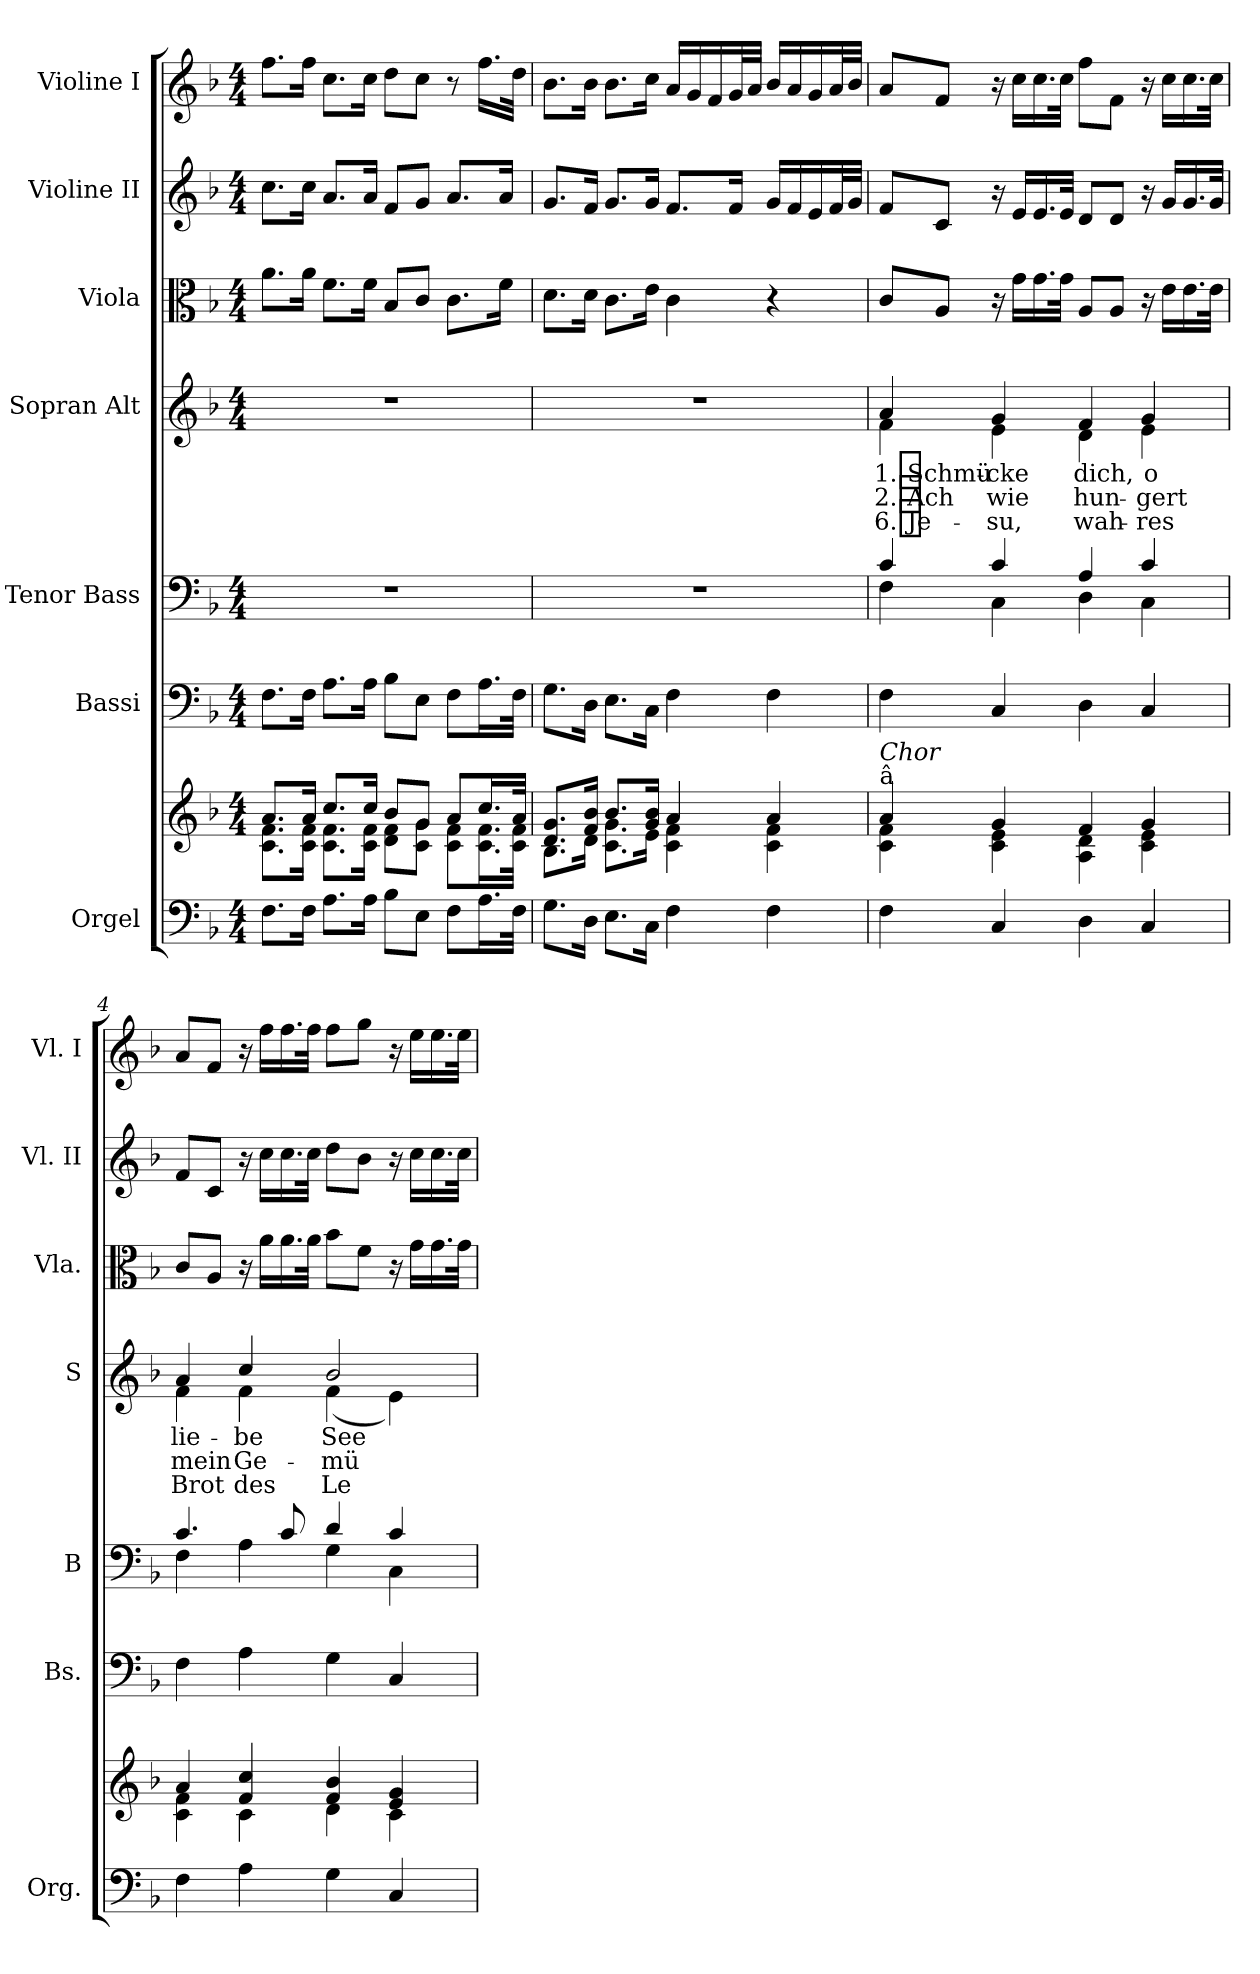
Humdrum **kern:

**kern	**kern	**kern	**kern	**kern	**text	**text	**text	**kern	**kern	**kern
*part7	*part7	*part6	*part5	*part4	*part4	*part4	*part4	*part3	*part2	*part1
*staff8	*staff7	*staff6	*staff5	*staff4	*staff4	*staff4	*staff4	*staff3	*staff2	*staff1
*I"Orgel	*	*I"Bassi	*I"Tenor Bass	*I"Sopran Alt	*	*	*	*I"Viola	*I"Violine II	*I"Violine I
*I'Org.	*	*I'Bs.	*I'B	*I'S	*	*	*	*I'Vla.	*I'Vl. II	*I'Vl. I
*clefF4	*clefG2	*clefF4	*clefF4	*clefG2	*	*	*	*clefC3	*clefG2	*clefG2
*k[b-]	*k[b-]	*k[b-]	*k[b-]	*k[b-]	*	*	*	*k[b-]	*k[b-]	*k[b-]
*F:	*F:	*F:	*F:	*F:	*	*	*	*F:	*F:	*F:
*M4/4	*M4/4	*M4/4	*M4/4	*M4/4	*	*	*	*M4/4	*M4/4	*M4/4
=1	=1	=1	=1	=1	=1	=1	=1	=1	=1	=1
*	*^	*	*	*	*	*	*	*	*	*
8.F\L	8.a/L	8.c\ 8.f\L	8.F\L	1r	1r	.	.	.	8.a\L	8.cc\L	8.ff\L
16F\Jk	16a/Jk	16c\ 16f\Jk	16F\Jk	.	.	.	.	.	16a\Jk	16cc\Jk	16ff\Jk
8.A\L	8.cc/L	8.c\ 8.f\L	8.A\L	.	.	.	.	.	8.f\L	8.a/L	8.cc\L
16A\Jk	16cc/Jk	16c\ 16f\Jk	16A\Jk	.	.	.	.	.	16f\Jk	16a/Jk	16cc\Jk
8B-\L	8b-/L	8d\ 8f\L	8B-\L	.	.	.	.	.	8B-/L	8f/L	8dd\L
8E\J	8g/J	8c\ 8g\J	8E\J	.	.	.	.	.	8c/J	8g/J	8cc\J
8F\L	8a/L	8c\ 8f\L	8F\L	.	.	.	.	.	8.c\L	8.a/L	8r
16.A\L	16.cc/L	16.c\ 16.f\L	16.A\L	.	.	.	.	.	.	.	16.ff\LL
.	.	.	.	.	.	.	.	.	16f\Jk	16a/Jk	.
32F\JJk	32a/JJk	32c\ 32f\JJk	32F\JJk	.	.	.	.	.	.	.	32dd\JJk
=2	=2	=2	=2	=2	=2	=2	=2	=2	=2	=2	=2
8.G\L	8.d/ 8.g/L	8.B-\L	8.G\L	1r	1r	.	.	.	8.d\L	8.g/L	8.b-\L
16D\Jk	16f/ 16b-/Jk	16d\Jk	16D\Jk	.	.	.	.	.	16d\Jk	16f/Jk	16b-\Jk
8.E\L	8.b-/L	8.c\ 8.g\L	8.E\L	.	.	.	.	.	8.c\L	8.g/L	8.b-\L
16C\Jk	16g/ 16b-/Jk	16e\Jk	16C\Jk	.	.	.	.	.	16e\Jk	16g/Jk	16cc\Jk
4F\	4a/	4c\ 4f\	4F\	.	.	.	.	.	4c\	8.f/L	16a/LL
.	.	.	.	.	.	.	.	.	.	.	16g/
.	.	.	.	.	.	.	.	.	.	.	16f/
.	.	.	.	.	.	.	.	.	.	16f/Jk	32g/L
.	.	.	.	.	.	.	.	.	.	.	32a/JJJ
4F\	4a/	4c\ 4f\	4F\	.	.	.	.	.	4r	16g/LL	16b-/LL
.	.	.	.	.	.	.	.	.	.	16f/	16a/
.	.	.	.	.	.	.	.	.	.	16e/	16g/
.	.	.	.	.	.	.	.	.	.	32f/L	32a/L
.	.	.	.	.	.	.	.	.	.	32g/JJJ	32b-/JJJ
=3	=3	=3	=3	=3	=3	=3	=3	=3	=3	=3	=3
*	*	*	*	*^	*	*	*	*	*	*	*
!	!LO:TX:a:t=â	!	!	!	!	!	!	!	!	!	!	!
!	!LO:TX:a:i:t=Chor	!	!	!	!	!	!	!	!	!	!	!
!	!	!	!	!	!	!	!LO:LY:b	!LO:LY:b	!LO:LY:b	!	!	!
*	*	*	*	*	*	*^	*	*	*	*	*	*
4F\	4a/	4c\ 4f\	4F\	4c/	4F\	4a/	4f\	1. Schmü-	2. Ach	6. Je-	8c/L	8f/L	8a/L
.	.	.	.	.	.	.	.	.	.	.	8A/J	8c/J	8f/J
!	!	!	!	!	!	!	!	!LO:LY:b	!LO:LY:b	!LO:LY:b	!	!	!
4C/	4g/	4c\ 4e\	4C/	4c/	4C\	4g/	4e\	-cke	wie	-su,	16r	16r	16r
.	.	.	.	.	.	.	.	.	.	.	16g\LL	16e/LL	16cc\LL
.	.	.	.	.	.	.	.	.	.	.	16.g\	16.e/	16.cc\
.	.	.	.	.	.	.	.	.	.	.	32g\JJk	32e/JJk	32cc\JJk
!	!	!	!	!	!	!	!	!LO:LY:b	!LO:LY:b	!LO:LY:b	!	!	!
4D\	4f/	4A\ 4d\	4D\	4A/	4D\	4f/	4d\	dich,	hun-	wah-	8A/L	8d/L	8ff\L
.	.	.	.	.	.	.	.	.	.	.	8A/J	8d/J	8f\J
!	!	!	!	!	!	!	!	!LO:LY:b	!LO:LY:b	!LO:LY:b	!	!	!
4C/	4g/	4c\ 4e\	4C/	4c/	4C\	4g/	4e\	o	-gert	-res	16r	16r	16r
.	.	.	.	.	.	.	.	.	.	.	16e\LL	16g/LL	16cc\LL
.	.	.	.	.	.	.	.	.	.	.	16.e\	16.g/	16.cc\
.	.	.	.	.	.	.	.	.	.	.	32e\JJk	32g/JJk	32cc\JJk
=4	=4	=4	=4	=4	=4	=4	=4	=4	=4	=4	=4	=4	=4
!	!	!	!	!	!	!	!	!LO:LY:b	!LO:LY:b	!LO:LY:b	!	!	!
4F\	4a/	4c\ 4f\	4F\	4.c/	4F\	4a/	4f\	lie-	mein	Brot	8c/L	8f/L	8a/L
.	.	.	.	.	.	.	.	.	.	.	8A/J	8c/J	8f/J
!	!	!	!	!	!	!	!	!LO:LY:b	!LO:LY:b	!LO:LY:b	!	!	!
4A\	4f/ 4cc/	4c\	4A\	.	4A\	4cc/	4f\	-be	Ge-	des	16r	16r	16r
.	.	.	.	.	.	.	.	.	.	.	16a\LL	16cc\LL	16ff\LL
.	.	.	.	8c/	.	.	.	.	.	.	16.a\	16.cc\	16.ff\
.	.	.	.	.	.	.	.	.	.	.	32a\JJk	32cc\JJk	32ff\JJk
!	!	!	!	!	!	!	!	!LO:LY:b	!LO:LY:b	!LO:LY:b	!	!	!
4G\	4f/ 4b-/	4d\	4G\	4d/	4G\	2b-/	(4f\	See-	-mü-	Le-	8b-\L	8dd\L	8ff\L
.	.	.	.	.	.	.	.	.	.	.	8f\J	8b-\J	8gg\J
4C/	4e/ 4g/	4c\	4C/	4c/	4C\	.	4e\)	.	.	.	16r	16r	16r
.	.	.	.	.	.	.	.	.	.	.	16g\LL	16cc\LL	16ee\LL
.	.	.	.	.	.	.	.	.	.	.	16.g\	16.cc\	16.ee\
.	.	.	.	.	.	.	.	.	.	.	32g\JJk	32cc\JJk	32ee\JJk
*	*	*	*	*v	*v	*	*	*	*	*	*	*	*
*	*v	*v	*	*	*v	*v	*	*	*	*	*	*
=	=	=	=	=	=	=	=	=	=	=
*-	*-	*-	*-	*-	*-	*-	*-	*-	*-	*-
